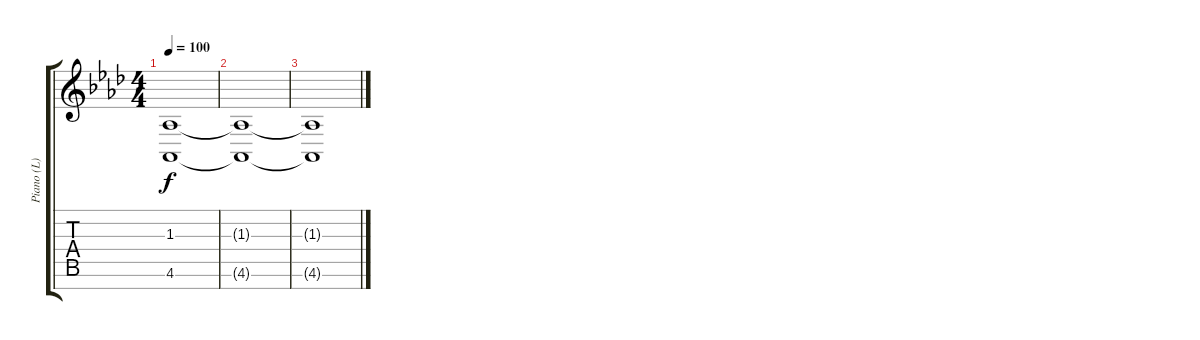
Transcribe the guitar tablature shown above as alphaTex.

\track ("Piano (L)" "Piano (L)") {instrument acousticgrandpiano}
\staff {score tabs}
\tuning (E4 B3 G3 D3 A2 E2 B1) {hide}
\ts (4 4)
\tempo 100
\clef g2
\ks ab
(1.3 4.6).1{dy f} |
(1.3{t} 4.6{t}).1 |
(1.3{t} 4.6{t}).1
